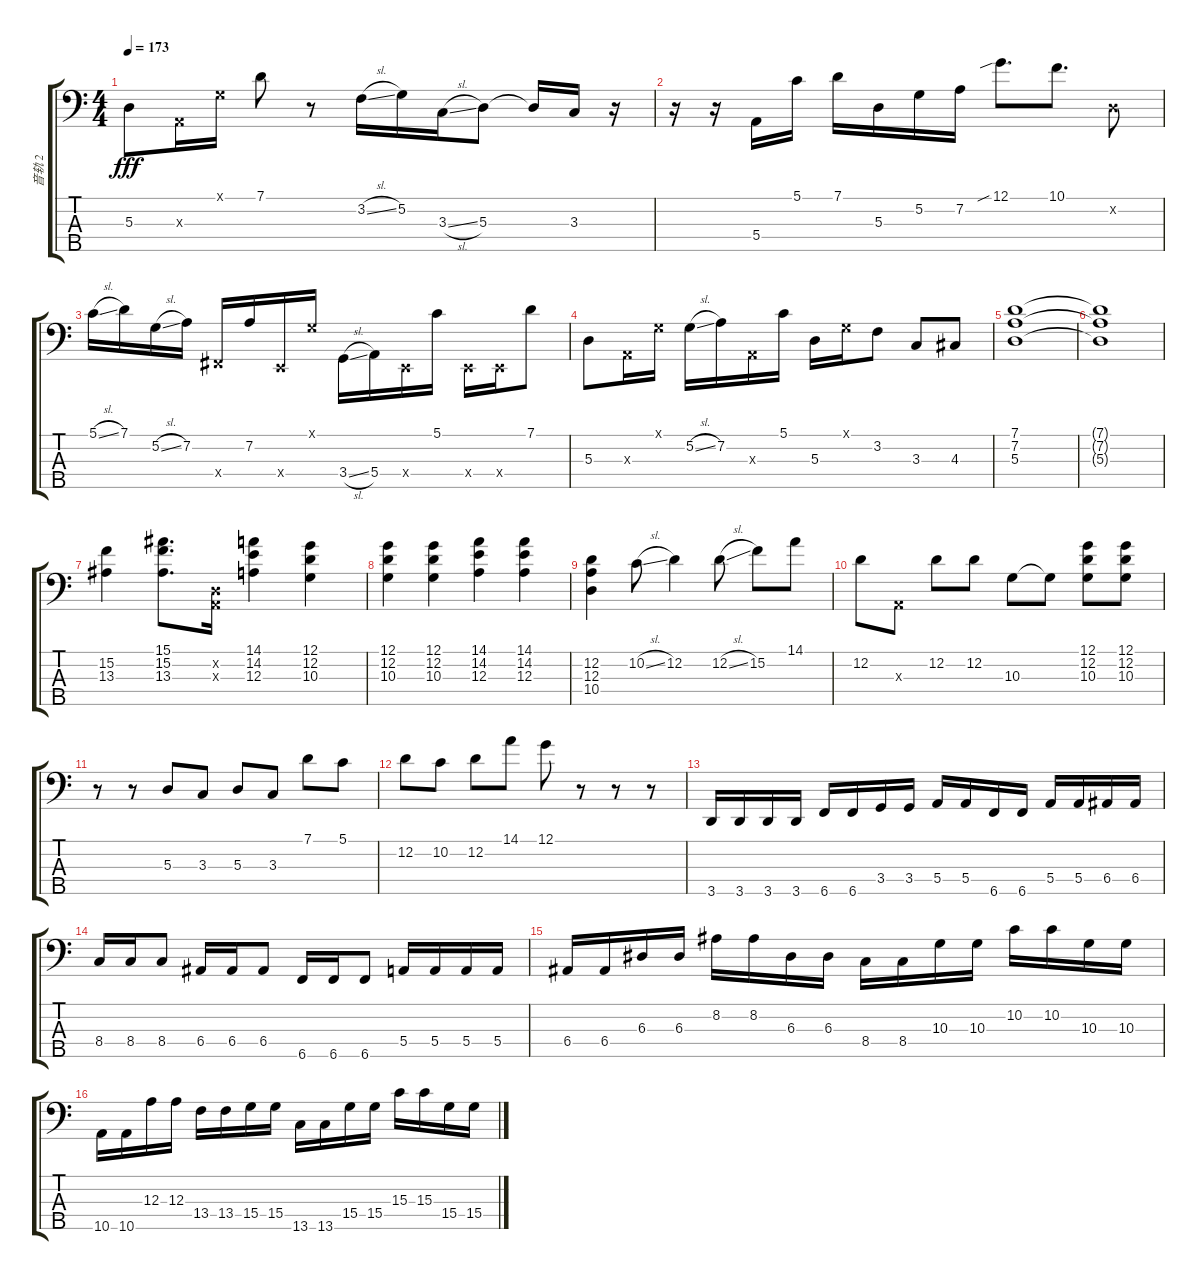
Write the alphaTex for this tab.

\track ("音轨 2" "音轨 2") {instrument slapbass1}
\staff {score tabs}
\tuning (G2 D2 A1 E1 B0) {hide}
\ts (4 4)
\tempo 173
\clef f4
\ks c
5.3.8{dy fff} 0.3{x}.16 0.1{x}.16 7.1.8 r.8 3.2{sl}.16 5.2.16 3.3{sl}.16 5.3.8 5.3{t}.16 3.3.16 r.16 |
r.16 r.16 5.4.16 5.1.16 7.1.16 5.3.16 5.2.16 7.2.16 12.1{sib}.8{d} 10.1.8{d} 0.2{x}.8 |
5.1{sl}.16 7.1.16 5.2{sl}.16 7.2.16 2.4{x}.16 7.2.16 0.4{x}.16 0.1{x}.16 3.4{sl}.16 5.4.16 0.4{x}.16 5.1.16 0.4{x}.16 0.4{x}.16 7.1.8 |
5.3.8 0.3{x}.16 0.1{x}.16 5.2{sl}.16 7.2.16 0.3{x}.16 5.1.16 5.3.16 0.1{x}.16 3.2.8 3.3.8 4.3.8 |
(7.1 7.2 5.3).1 |
(7.1{t} 7.2{t} 5.3{t}).1 |
(15.2 13.3).4 (15.1 15.2 13.3).8{d} (0.2{x} 0.3{x}).16 (14.1 14.2 12.3).4 (12.1 12.2 10.3).4 |
(12.1 12.2 10.3).4 (12.1 12.2 10.3).4 (14.1 14.2 12.3).4 (14.1 14.2 12.3).4 |
(12.2 12.3 10.4).4 10.2{sl}.8{instrument electricbassfinger} 12.2.4 12.2{sl}.8 15.2.8 14.1.8 |
12.2.8 0.3{x}.8 12.2.8 12.2.8 10.3.8 10.3{t}.8 (12.1 12.2 10.3).8 (12.1 12.2 10.3).8 |
r.8 r.8 5.3.8 3.3.8 5.3.8 3.3.8 7.1.8 5.1.8 |
12.2.8 10.2.8 12.2.8{instrument slapbass1} 14.1.8 12.1.8 r.8 r.8 r.8 |
3.5.16 3.5.16 3.5.16 3.5.16 6.5.16 6.5.16 3.4.16 3.4.16 5.4.16 5.4.16 6.5.16 6.5.16 5.4.16 5.4.16 6.4.16 6.4.16 |
8.4.16 8.4.16 8.4.8 6.4.16 6.4.16 6.4.8 6.5.16 6.5.16 6.5.8 5.4.16 5.4.16 5.4.16 5.4.16 |
6.4.16 6.4.16 6.3.16 6.3.16 8.2.16 8.2.16 6.3.16 6.3.16 8.4.16 8.4.16 10.3.16 10.3.16 10.2.16 10.2.16 10.3.16 10.3.16 |
10.5.16 10.5.16 12.3.16 12.3.16 13.4.16 13.4.16 15.4.16 15.4.16 13.5.16 13.5.16 15.4.16 15.4.16 15.3.16 15.3.16 15.4.16 15.4.16
